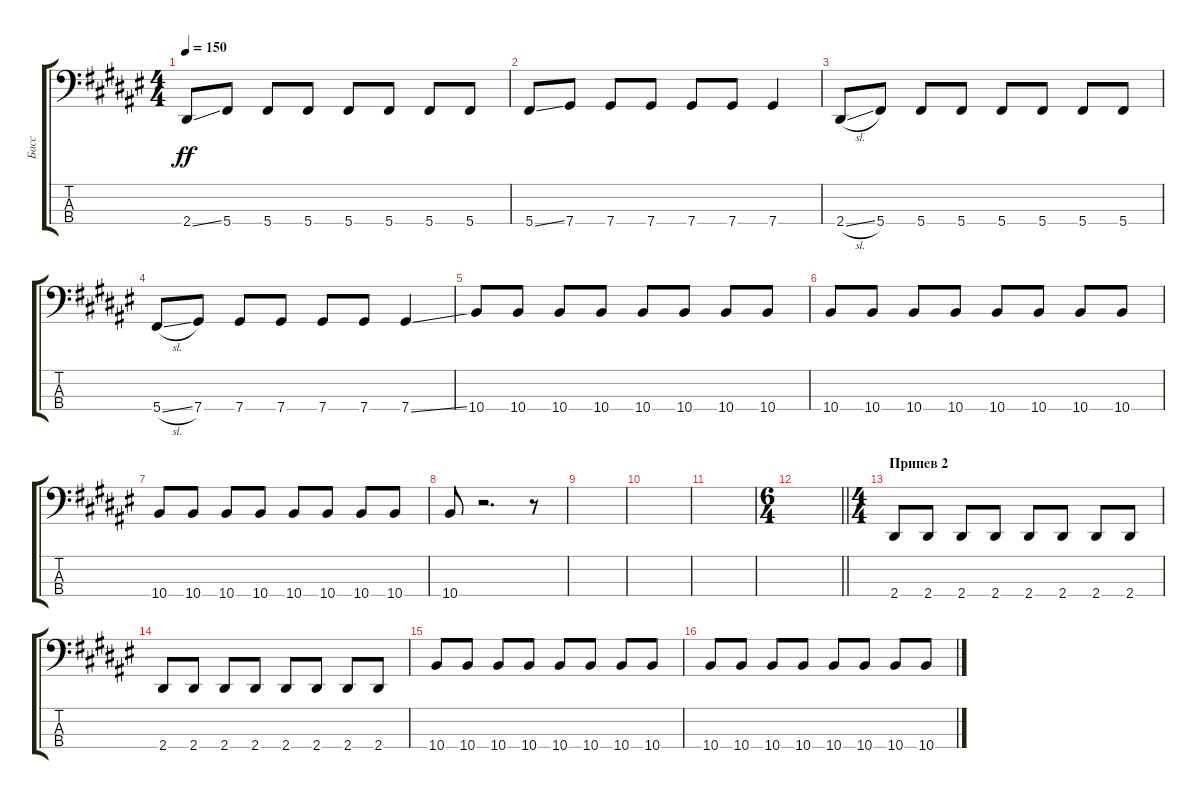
\track ("Басс" "Басс") {instrument electricbassfinger}
\staff {score tabs}
\tuning (Gb2 Db2 Ab1 Db1) {hide}
\ts (4 4)
\tempo 150
\clef f4
\ks d#minor
2.4{ss}.8{dy ff} 5.4.8 5.4.8 5.4.8 5.4.8 5.4.8 5.4.8 5.4.8 |
5.4{ss}.8 7.4.8 7.4.8 7.4.8 7.4.8 7.4.8 7.4.4 |
2.4{sl}.8 5.4.8 5.4.8 5.4.8 5.4.8 5.4.8 5.4.8 5.4.8 |
5.4{sl}.8 7.4.8 7.4.8 7.4.8 7.4.8 7.4.8 7.4{ss}.4 |
10.4.8 10.4.8 10.4.8 10.4.8 10.4.8 10.4.8 10.4.8 10.4.8 |
10.4.8 10.4.8 10.4.8 10.4.8 10.4.8 10.4.8 10.4.8 10.4.8 |
10.4.8 10.4.8 10.4.8 10.4.8 10.4.8 10.4.8 10.4.8 10.4.8 |
10.4.8 r.2{d} r.8 |
|
|
|
\ts (6 4)
\barLineRight lightlight
|
\ts (4 4)
\section ("" "Припев 2")
2.4.8 2.4.8 2.4.8 2.4.8 2.4.8 2.4.8 2.4.8 2.4.8 |
2.4.8 2.4.8 2.4.8 2.4.8 2.4.8 2.4.8 2.4.8 2.4.8 |
10.4.8 10.4.8 10.4.8 10.4.8 10.4.8 10.4.8 10.4.8 10.4.8 |
10.4.8 10.4.8 10.4.8 10.4.8 10.4.8 10.4.8 10.4.8 10.4.8
